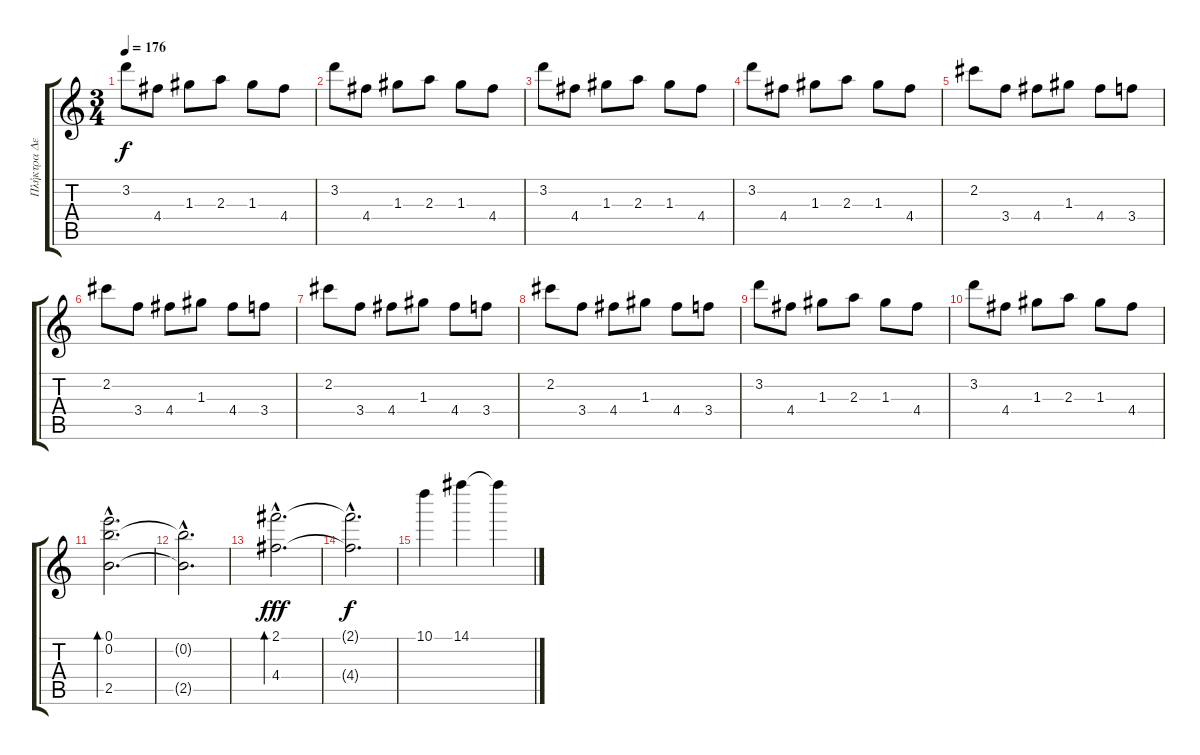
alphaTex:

\track ("Πλήκτρα Δεξί" "Πλήκτρα Δε") {instrument electricgrandpiano}
\staff {score tabs}
\tuning (E6 B5 G5 D5 A4 E4) {hide}
\ts (3 4)
\tempo 176
\clef g2
\ks c
3.2.8{dy f} 4.4.8 1.3.8 2.3.8 1.3.8 4.4.8 |
3.2.8 4.4.8 1.3.8 2.3.8 1.3.8 4.4.8 |
3.2.8 4.4.8 1.3.8 2.3.8 1.3.8 4.4.8 |
3.2.8 4.4.8 1.3.8 2.3.8 1.3.8 4.4.8 |
2.2.8 3.4.8 4.4.8 1.3.8 4.4.8 3.4.8 |
2.2.8 3.4.8 4.4.8 1.3.8 4.4.8 3.4.8 |
2.2.8{volume 11} 3.4.8 4.4.8 1.3.8 4.4.8 3.4.8 |
2.2.8 3.4.8 4.4.8 1.3.8 4.4.8 3.4.8 |
3.2.8{volume 16} 4.4.8 1.3.8 2.3.8 1.3.8 4.4.8 |
3.2.8 4.4.8 1.3.8 2.3.8 1.3.8 4.4.8 |
(0.1{hac} 0.2{hac} 2.5{hac}).2{d bd 480} |
(0.2{hac t} 2.5{hac t}).2{d} |
(2.1{hac} 4.4{hac}).2{d bd 480 dy fff} |
(2.1{hac t} 4.4{hac t}).2{d dy f} |
10.1.4 14.1.4 14.1{t}.4
